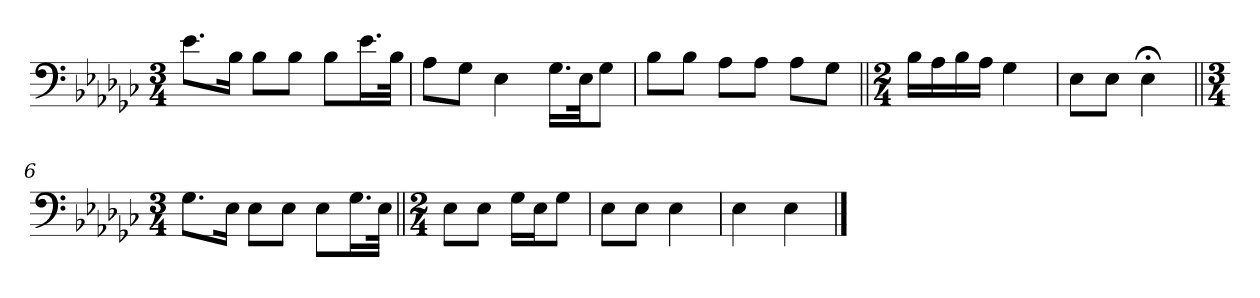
**kern
*part1
*staff1
*clefF4
*k[b-e-a-d-g-c-]
*M3/4
=1
8.e-\L
16B-\Jk
8B-\L
8B-\J
8B-\L
16.e-\L
32B-\JJk
=2
8A-\L
8G-\J
4E-\
16.G-\LL
32E-\JK
8G-\J
=3
8B-\L
8B-\J
8A-\L
8A-\J
8A-\L
8G-\J
=4||
*M2/4
16B-\LL
16A-\
16B-\
16A-\JJ
4G-\
=5
8E-\L
8E-\J
4E-;<\
=6||
*M3/4
8.G-\L
16E-\Jk
8E-\L
8E-\J
8E-\L
16.G-\L
32E-\JJk
=7||
*M2/4
8E-\L
8E-\J
16G-\LL
16E-\J
8G-\J
=8
8E-\L
8E-\J
4E-\
=9
4E-\
4E-\
==
*-
